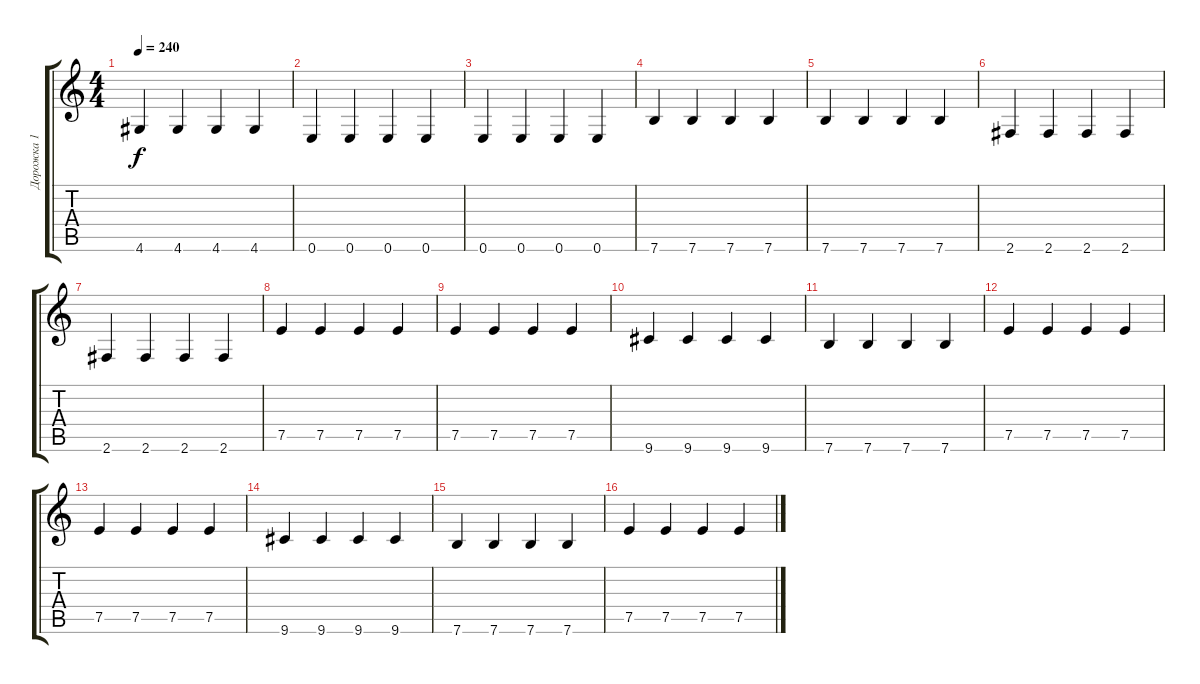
\track ("Дорожка 1" "Дорожка 1") {instrument electricbasspick}
\staff {score tabs}
\tuning (E4 B3 G3 D3 A2 E2) {hide}
\ts (4 4)
\tempo 240
\clef g2
\ks c
4.6.4{dy f} 4.6.4 4.6.4 4.6.4 |
0.6.4 0.6.4 0.6.4 0.6.4 |
0.6.4 0.6.4 0.6.4 0.6.4 |
7.6.4 7.6.4 7.6.4 7.6.4 |
7.6.4 7.6.4 7.6.4 7.6.4 |
2.6.4 2.6.4 2.6.4 2.6.4 |
2.6.4 2.6.4 2.6.4 2.6.4 |
7.5.4 7.5.4 7.5.4 7.5.4 |
7.5.4 7.5.4 7.5.4 7.5.4 |
9.6.4 9.6.4 9.6.4 9.6.4 |
7.6.4 7.6.4 7.6.4 7.6.4 |
7.5.4 7.5.4 7.5.4 7.5.4 |
7.5.4 7.5.4 7.5.4 7.5.4 |
9.6.4 9.6.4 9.6.4 9.6.4 |
7.6.4 7.6.4 7.6.4 7.6.4 |
7.5.4 7.5.4 7.5.4 7.5.4
